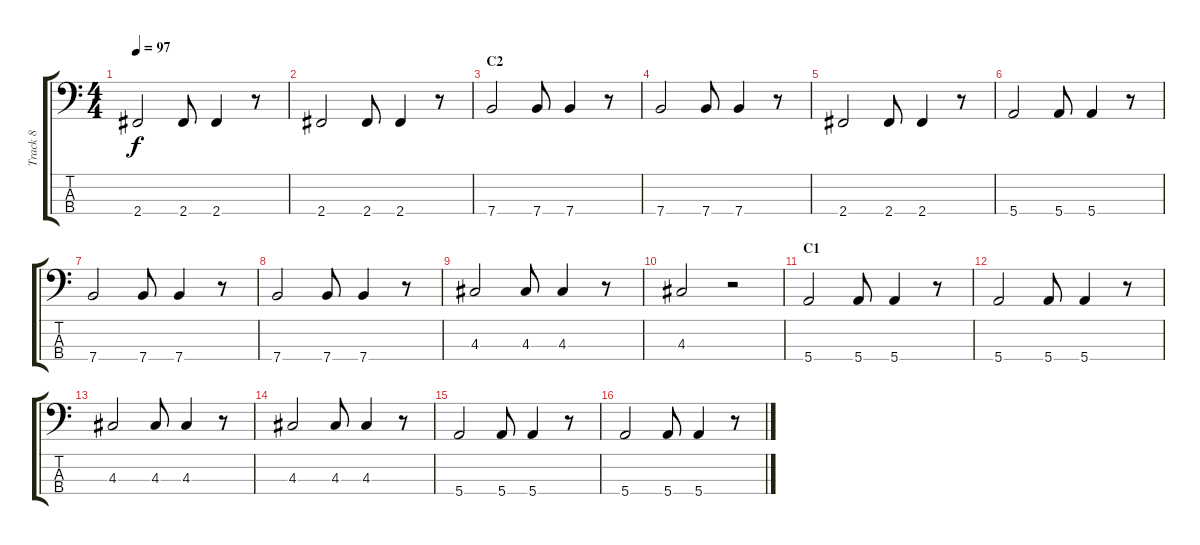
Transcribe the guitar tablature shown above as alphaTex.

\track ("Track 8" "Track 8") {instrument electricbassfinger}
\staff {score tabs}
\tuning (G2 D2 A1 E1) {hide}
\ts (4 4)
\tempo 97
\clef f4
\ks c
2.4.2{dy f} 2.4.8 2.4.4 r.8 |
2.4.2 2.4.8 2.4.4 r.8 |
\section ("" "C2")
7.4.2 7.4.8 7.4.4 r.8 |
7.4.2 7.4.8 7.4.4 r.8 |
2.4.2 2.4.8 2.4.4 r.8 |
5.4.2 5.4.8 5.4.4 r.8 |
7.4.2 7.4.8 7.4.4 r.8 |
7.4.2 7.4.8 7.4.4 r.8 |
4.3.2 4.3.8 4.3.4 r.8 |
4.3.2 r.2 |
\section ("" "C1")
5.4.2 5.4.8 5.4.4 r.8 |
5.4.2 5.4.8 5.4.4 r.8 |
4.3.2 4.3.8 4.3.4 r.8 |
4.3.2 4.3.8 4.3.4 r.8 |
5.4.2 5.4.8 5.4.4 r.8 |
5.4.2 5.4.8 5.4.4 r.8
